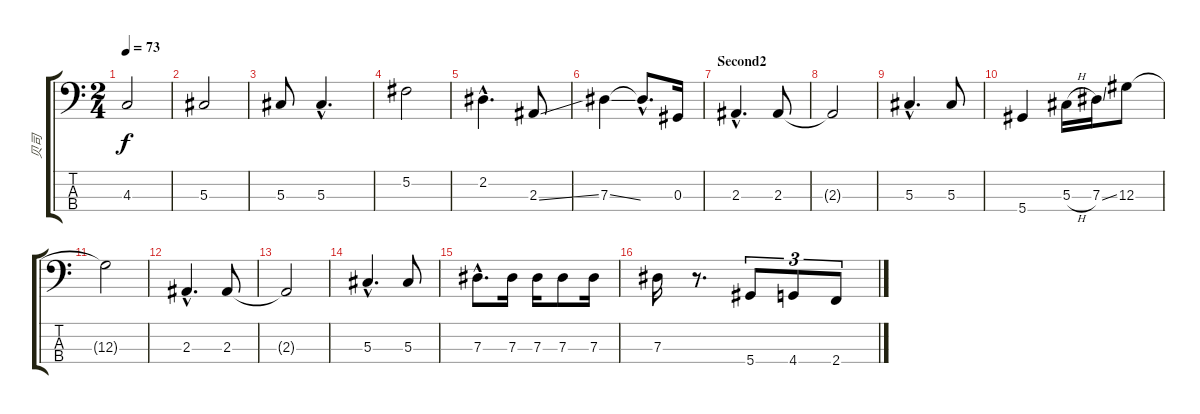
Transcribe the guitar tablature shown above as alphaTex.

\track ("贝司" "贝司") {instrument electricbassfinger}
\staff {score tabs}
\tuning (Gb2 Db2 Ab1 Eb1) {hide}
\ts (2 4)
\tempo 73
\clef f4
\ks c
4.3.2{dy f} |
5.3.2 |
5.3.8 5.3{hac}.4{d} |
5.2.2 |
2.2{hac}.4{d} 2.3{ss}.8 |
7.3{ss}.4 7.3{hac t}.8{d} 0.3.16 |
\section ("" "Second2")
2.3{hac}.4{d} 2.3.8 |
2.3{t}.2 |
5.3{hac}.4{d} 5.3.8 |
5.4.4 5.3{h}.16 7.3{ss}.16 12.3.8 |
12.3{t}.2 |
2.3{hac}.4{d} 2.3.8 |
2.3{t}.2 |
5.3{hac}.4{d} 5.3.8 |
7.3{hac}.8{d} 7.3.16 7.3.16 7.3.8 7.3.16 |
7.3.16 r.8{d} 5.4.8{tu (3 2)} 4.4.8{tu (3 2)} 2.4.8{tu (3 2)}
